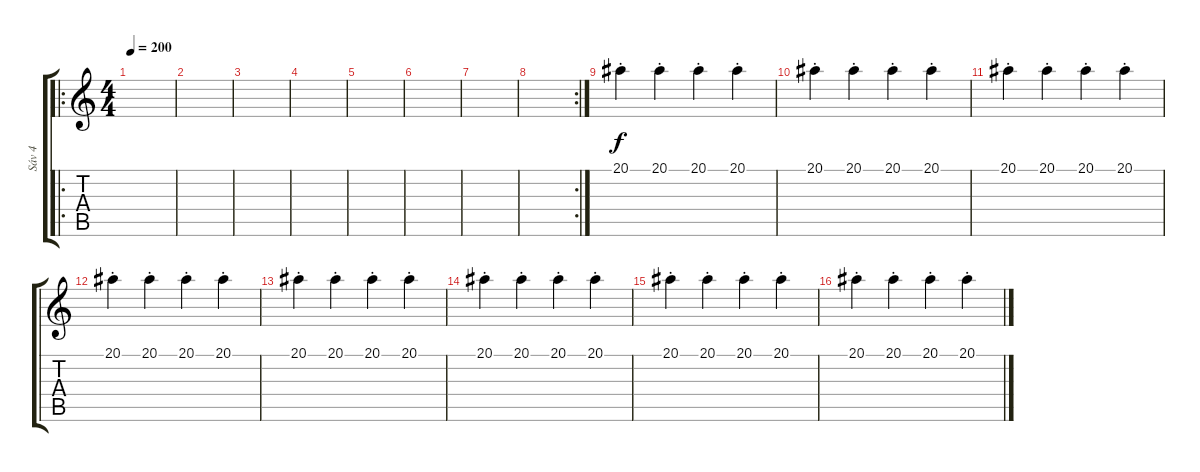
\track ("Sáv 4" "Sáv 4") {instrument tremolostrings}
\staff {score tabs}
\tuning (D4 A3 F3 C3 G2 D2) {hide}
\ro
\ts (4 4)
\tempo 200
\clef g2
\ks c
|
|
|
|
|
|
|
\rc 2
|
20.1{st}.4{volume 14} 20.1{st}.4 20.1{st}.4 20.1{st}.4 |
20.1{st}.4 20.1{st}.4 20.1{st}.4 20.1{st}.4 |
20.1{st}.4 20.1{st}.4 20.1{st}.4 20.1{st}.4 |
20.1{st}.4 20.1{st}.4 20.1{st}.4 20.1{st}.4 |
20.1{st}.4 20.1{st}.4 20.1{st}.4 20.1{st}.4 |
20.1{st}.4 20.1{st}.4 20.1{st}.4 20.1{st}.4 |
20.1{st}.4 20.1{st}.4 20.1{st}.4 20.1{st}.4 |
20.1{st}.4 20.1{st}.4 20.1{st}.4 20.1{st}.4
